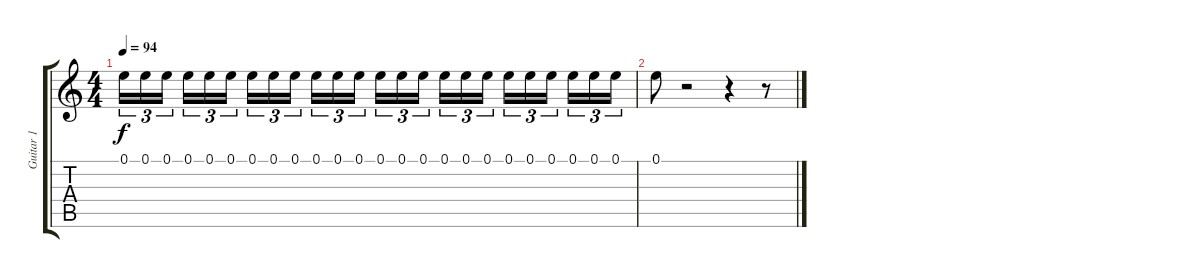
\track ("Guitar 1" "Guitar 1") {instrument distortionguitar}
\staff {score tabs}
\tuning (E4 B3 G3 D3 A2 E2) {hide}
\ts (4 4)
\tempo 94
\clef g2
\ks c
0.1.16{tu (3 2) dy f} 0.1.16{tu (3 2)} 0.1.16{tu (3 2)} 0.1.16{tu (3 2)} 0.1.16{tu (3 2)} 0.1.16{tu (3 2)} 0.1.16{tu (3 2)} 0.1.16{tu (3 2)} 0.1.16{tu (3 2)} 0.1.16{tu (3 2)} 0.1.16{tu (3 2)} 0.1.16{tu (3 2)} 0.1.16{tu (3 2)} 0.1.16{tu (3 2)} 0.1.16{tu (3 2)} 0.1.16{tu (3 2)} 0.1.16{tu (3 2)} 0.1.16{tu (3 2)} 0.1.16{tu (3 2)} 0.1.16{tu (3 2)} 0.1.16{tu (3 2)} 0.1.16{tu (3 2)} 0.1.16{tu (3 2)} 0.1.16{tu (3 2)} |
0.1.8 r.2 r.4 r.8
